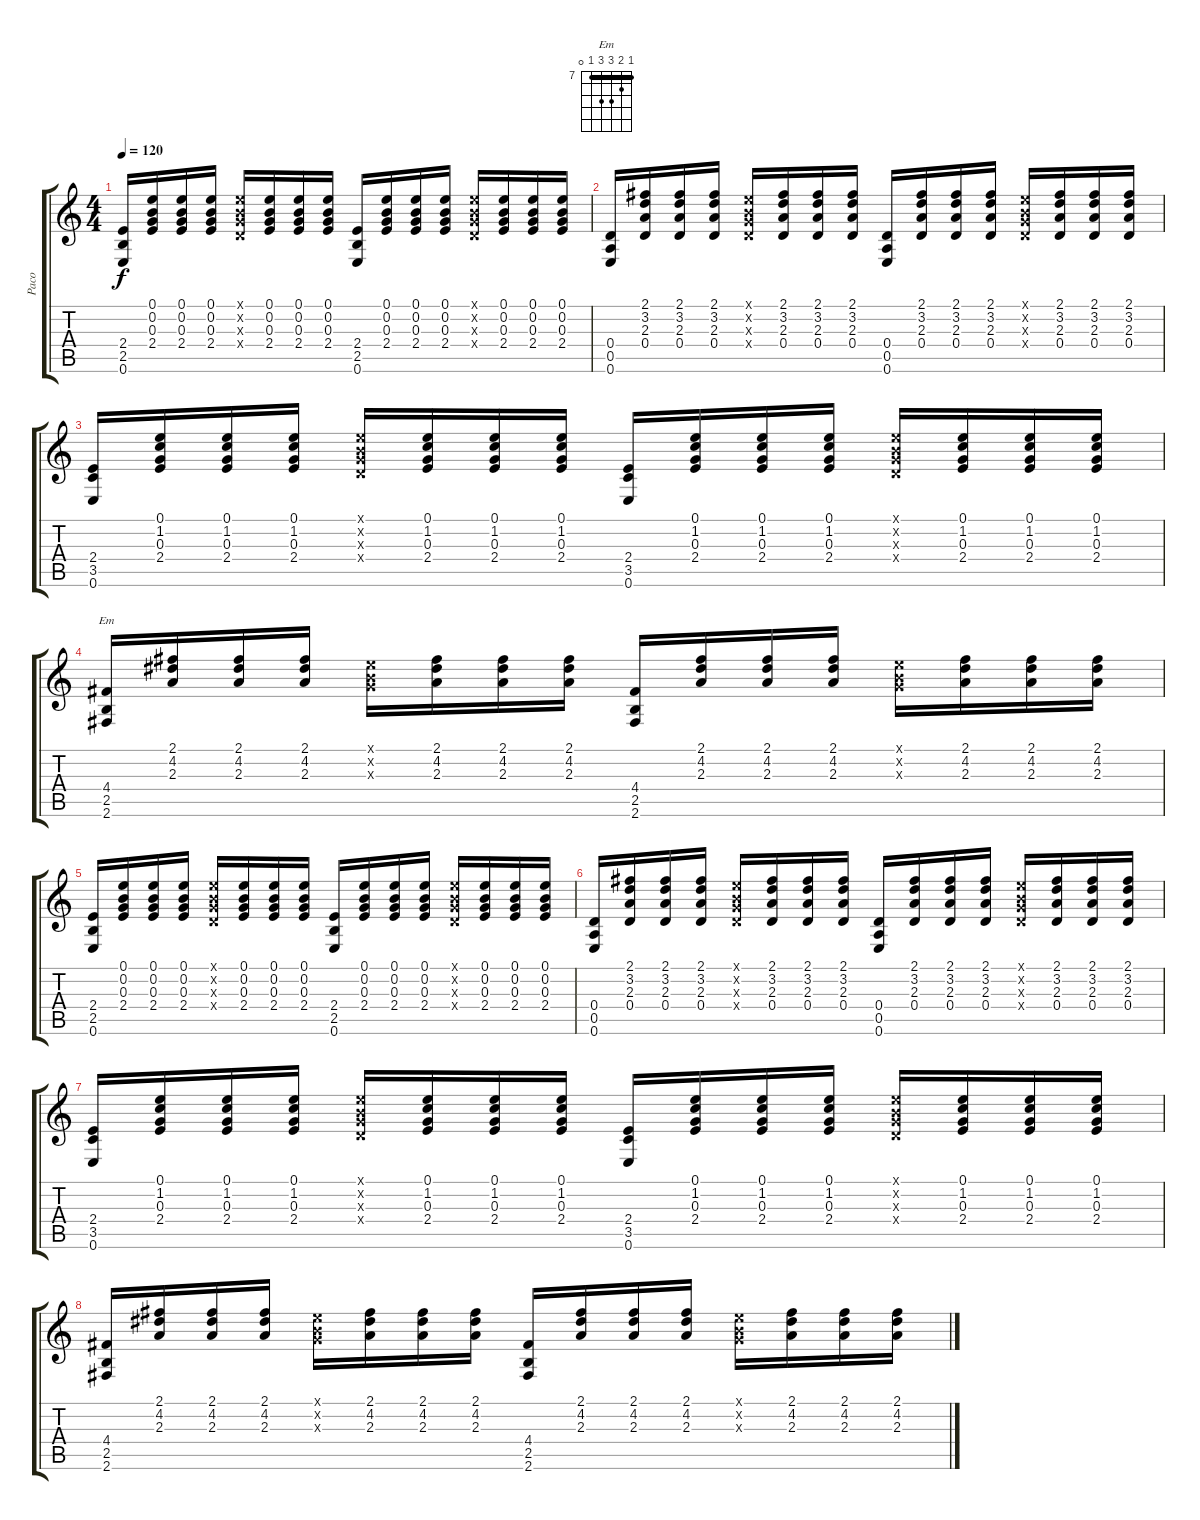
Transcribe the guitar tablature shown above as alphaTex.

\track ("Paco" "Paco") {instrument acousticguitarnylon}
\staff {score tabs}
\tuning (E4 B3 G3 D3 A2 E2) {hide}
\chord ("Em" 7 8 9 9 7 0) {firstfret 7 barre 7}
\ts (4 4)
\tempo 120
\clef g2
\ks c
(2.4 2.5 0.6).16{dy f} (0.1 0.2 0.3 2.4).16 (0.1 0.2 0.3 2.4).16 (0.1 0.2 0.3 2.4).16 (0.1{x} 0.2{x} 0.3{x} 0.4{x}).16 (0.1 0.2 0.3 2.4).16 (0.1 0.2 0.3 2.4).16 (0.1 0.2 0.3 2.4).16 (2.4 2.5 0.6).16 (0.1 0.2 0.3 2.4).16 (0.1 0.2 0.3 2.4).16 (0.1 0.2 0.3 2.4).16 (0.1{x} 0.2{x} 0.3{x} 0.4{x}).16 (0.1 0.2 0.3 2.4).16 (0.1 0.2 0.3 2.4).16 (0.1 0.2 0.3 2.4).16 |
(0.4 0.5 0.6).16 (2.1 3.2 2.3 0.4).16 (2.1 3.2 2.3 0.4).16 (2.1 3.2 2.3 0.4).16 (0.1{x} 0.2{x} 0.3{x} 0.4{x}).16 (2.1 3.2 2.3 0.4).16 (2.1 3.2 2.3 0.4).16 (2.1 3.2 2.3 0.4).16 (0.4 0.5 0.6).16 (2.1 3.2 2.3 0.4).16 (2.1 3.2 2.3 0.4).16 (2.1 3.2 2.3 0.4).16 (0.1{x} 0.2{x} 0.3{x} 0.4{x}).16 (2.1 3.2 2.3 0.4).16 (2.1 3.2 2.3 0.4).16 (2.1 3.2 2.3 0.4).16 |
(2.4 3.5 0.6).16 (0.1 1.2 0.3 2.4).16 (0.1 1.2 0.3 2.4).16 (0.1 1.2 0.3 2.4).16 (0.1{x} 0.2{x} 0.3{x} 0.4{x}).16 (0.1 1.2 0.3 2.4).16 (0.1 1.2 0.3 2.4).16 (0.1 1.2 0.3 2.4).16 (2.4 3.5 0.6).16 (0.1 1.2 0.3 2.4).16 (0.1 1.2 0.3 2.4).16 (0.1 1.2 0.3 2.4).16 (0.1{x} 0.2{x} 0.3{x} 0.4{x}).16 (0.1 1.2 0.3 2.4).16 (0.1 1.2 0.3 2.4).16 (0.1 1.2 0.3 2.4).16 |
(4.4 2.5 2.6).16{ch "Em"} (2.1 4.2 2.3).16 (2.1 4.2 2.3).16 (2.1 4.2 2.3).16 (0.1{x} 0.2{x} 0.3{x}).16 (2.1 4.2 2.3).16 (2.1 4.2 2.3).16 (2.1 4.2 2.3).16 (4.4 2.5 2.6).16 (2.1 4.2 2.3).16 (2.1 4.2 2.3).16 (2.1 4.2 2.3).16 (0.1{x} 0.2{x} 0.3{x}).16 (2.1 4.2 2.3).16 (2.1 4.2 2.3).16 (2.1 4.2 2.3).16 |
(2.4 2.5 0.6).16{volume 4} (0.1 0.2 0.3 2.4).16 (0.1 0.2 0.3 2.4).16 (0.1 0.2 0.3 2.4).16 (0.1{x} 0.2{x} 0.3{x} 0.4{x}).16 (0.1 0.2 0.3 2.4).16 (0.1 0.2 0.3 2.4).16 (0.1 0.2 0.3 2.4).16 (2.4 2.5 0.6).16 (0.1 0.2 0.3 2.4).16 (0.1 0.2 0.3 2.4).16 (0.1 0.2 0.3 2.4).16 (0.1{x} 0.2{x} 0.3{x} 0.4{x}).16 (0.1 0.2 0.3 2.4).16 (0.1 0.2 0.3 2.4).16 (0.1 0.2 0.3 2.4).16 |
(0.4 0.5 0.6).16 (2.1 3.2 2.3 0.4).16 (2.1 3.2 2.3 0.4).16 (2.1 3.2 2.3 0.4).16 (0.1{x} 0.2{x} 0.3{x} 0.4{x}).16 (2.1 3.2 2.3 0.4).16 (2.1 3.2 2.3 0.4).16 (2.1 3.2 2.3 0.4).16 (0.4 0.5 0.6).16 (2.1 3.2 2.3 0.4).16 (2.1 3.2 2.3 0.4).16 (2.1 3.2 2.3 0.4).16 (0.1{x} 0.2{x} 0.3{x} 0.4{x}).16 (2.1 3.2 2.3 0.4).16 (2.1 3.2 2.3 0.4).16 (2.1 3.2 2.3 0.4).16 |
(2.4 3.5 0.6).16 (0.1 1.2 0.3 2.4).16 (0.1 1.2 0.3 2.4).16 (0.1 1.2 0.3 2.4).16 (0.1{x} 0.2{x} 0.3{x} 0.4{x}).16 (0.1 1.2 0.3 2.4).16 (0.1 1.2 0.3 2.4).16 (0.1 1.2 0.3 2.4).16 (2.4 3.5 0.6).16 (0.1 1.2 0.3 2.4).16 (0.1 1.2 0.3 2.4).16 (0.1 1.2 0.3 2.4).16 (0.1{x} 0.2{x} 0.3{x} 0.4{x}).16 (0.1 1.2 0.3 2.4).16 (0.1 1.2 0.3 2.4).16 (0.1 1.2 0.3 2.4).16 |
(4.4 2.5 2.6).16 (2.1 4.2 2.3).16 (2.1 4.2 2.3).16 (2.1 4.2 2.3).16 (0.1{x} 0.2{x} 0.3{x}).16 (2.1 4.2 2.3).16 (2.1 4.2 2.3).16 (2.1 4.2 2.3).16 (4.4 2.5 2.6).16 (2.1 4.2 2.3).16 (2.1 4.2 2.3).16 (2.1 4.2 2.3).16 (0.1{x} 0.2{x} 0.3{x}).16 (2.1 4.2 2.3).16 (2.1 4.2 2.3).16 (2.1 4.2 2.3).16
